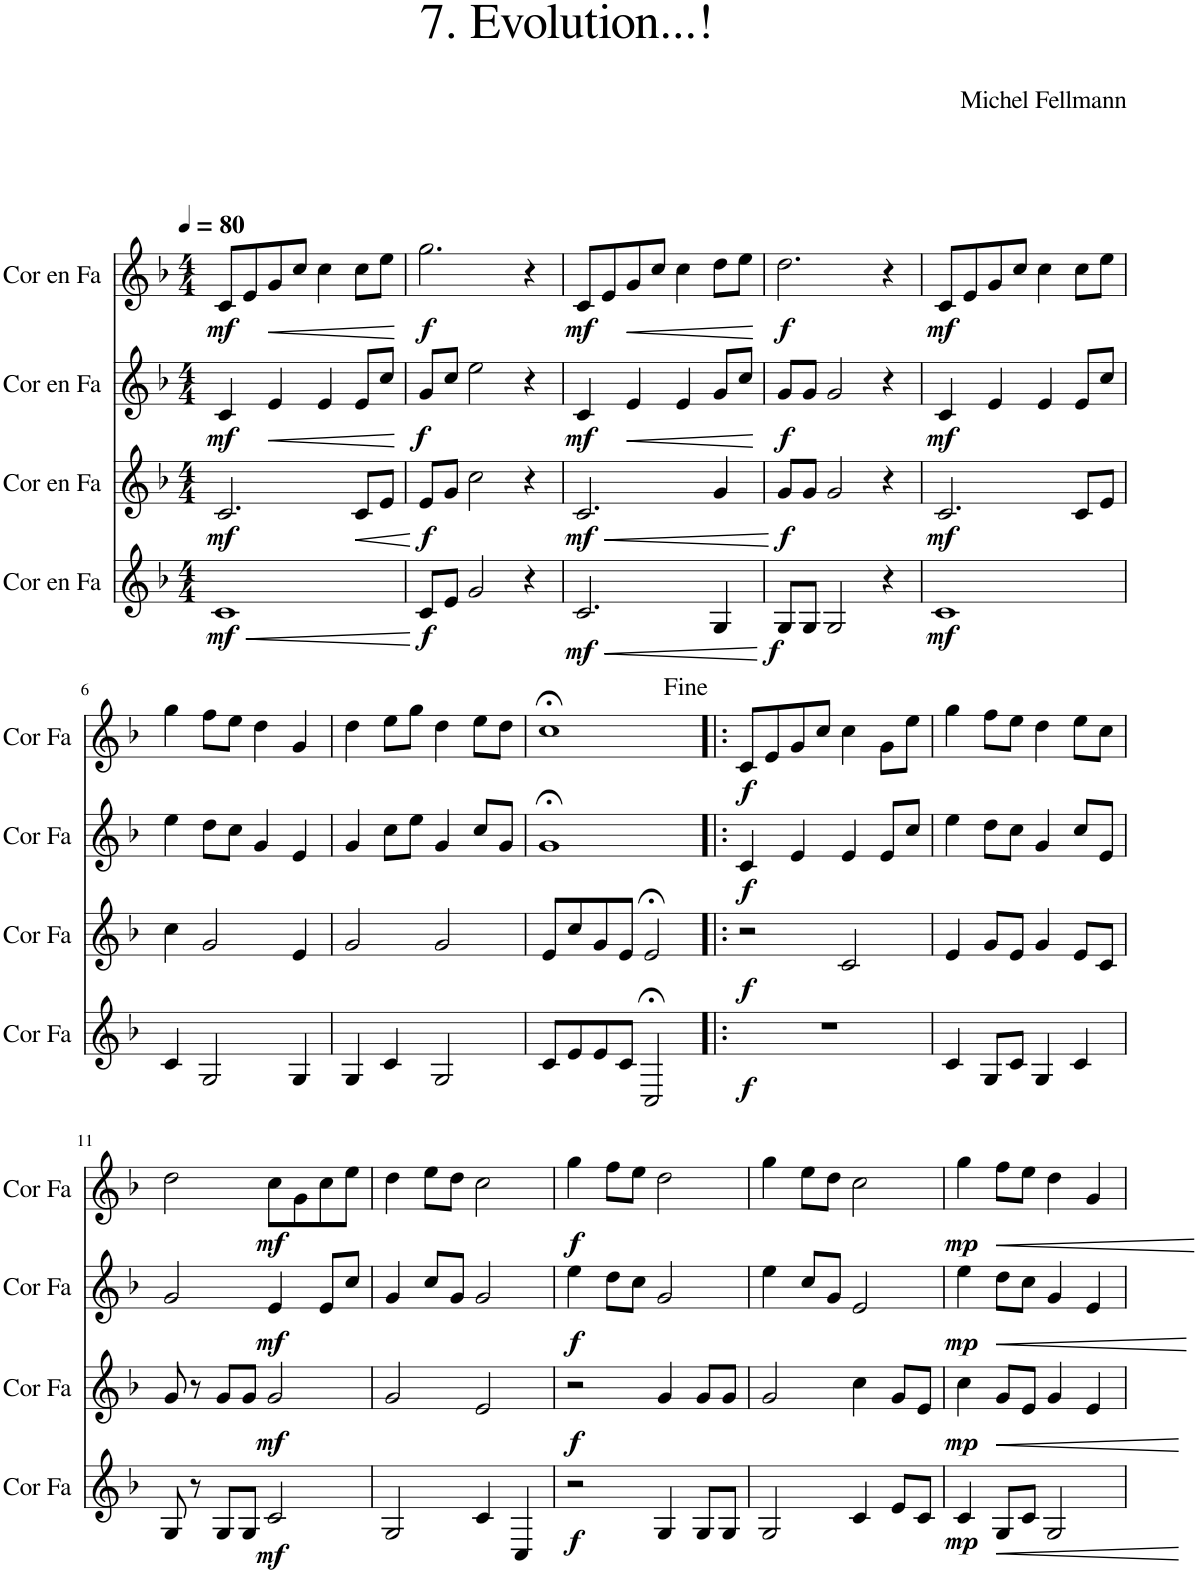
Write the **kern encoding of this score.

**kern	**dynam	**kern	**dynam	**kern	**dynam	**kern	**dynam
*part4	*part4	*part3	*part3	*part2	*part2	*part1	*part1
*staff4	*staff4	*staff3	*staff3	*staff2	*staff2	*staff1	*staff1
*I"Cor en Fa	*	*I"Cor en Fa	*	*I"Cor en Fa	*	*I"Cor en Fa	*
*I'Cor Fa	*	*I'Cor Fa	*	*I'Cor Fa	*	*I'Cor Fa	*
*clefG2	*	*clefG2	*	*clefG2	*	*clefG2	*
*Trd4c7	*	*Trd4c7	*	*Trd4c7	*	*Trd4c7	*
*k[b-]	*	*k[b-]	*	*k[b-]	*	*k[b-]	*
*M4/4	*	*M4/4	*	*M4/4	*	*M4/4	*
*MM80	*	*MM80	*	*MM80	*	*MM80	*
=1	=1	=1	=1	=1	=1	=1	=1
!	!LO:HP:b	!	!	!	!	!	!
!	!LO:DY:n=1:b	!	!LO:DY:b	!	!LO:DY:b	!	!LO:DY:b
1c	< mf	2.c/	mf	4c/	mf	8c/L	mf
.	.	.	.	.	.	8e/	.
!	!	!	!	!	!LO:HP:b	!	!LO:HP:b
.	.	.	.	4e/	<	8g/	<
.	.	.	.	.	.	8cc/J	.
.	.	.	.	4e/	.	4cc\	.
!	!	!	!LO:HP:b	!	!	!	!
.	.	8c/L	<	8e/L	.	8cc\L	.
.	.	8e/J	.	8cc/J	.	8ee\J	.
.	[	.	[	.	[	.	[
=2	=2	=2	=2	=2	=2	=2	=2
!	!LO:DY:b	!	!LO:DY:b	!	!LO:DY:b	!	!LO:DY:b
8c/L	f	8e/L	f	8g/L	f	2.gg\	f
8e/J	.	8g/J	.	8cc/J	.	.	.
2g/	.	2cc\	.	2ee\	.	.	.
4r	.	4r	.	4r	.	4r	.
=3	=3	=3	=3	=3	=3	=3	=3
!	!LO:HP:b	!	!LO:HP:b	!	!	!	!
!	!LO:DY:n=1:b	!	!LO:DY:n=1:b	!	!LO:DY:b	!	!LO:DY:b
2.c/	< mf	2.c/	< mf	4c/	mf	8c/L	mf
.	.	.	.	.	.	8e/	.
!	!	!	!	!	!LO:HP:b	!	!LO:HP:b
.	.	.	.	4e/	<	8g/	<
.	.	.	.	.	.	8cc/J	.
.	.	.	.	4e/	.	4cc\	.
4G/	.	4g/	.	8g/L	.	8dd\L	.
.	.	.	.	8cc/J	.	8ee\J	.
.	[	.	[	.	[	.	[
=4	=4	=4	=4	=4	=4	=4	=4
!	!LO:DY:b	!	!LO:DY:b	!	!LO:DY:b	!	!LO:DY:b
8G/L	f	8g/L	f	8g/L	f	2.dd\	f
8G/J	.	8g/J	.	8g/J	.	.	.
2G/	.	2g/	.	2g/	.	.	.
4r	.	4r	.	4r	.	4r	.
=5	=5	=5	=5	=5	=5	=5	=5
!	!LO:DY:b	!	!LO:DY:b	!	!LO:DY:b	!	!LO:DY:b
1c	mf	2.c/	mf	4c/	mf	8c/L	mf
.	.	.	.	.	.	8e/	.
.	.	.	.	4e/	.	8g/	.
.	.	.	.	.	.	8cc/J	.
.	.	.	.	4e/	.	4cc\	.
.	.	8c/L	.	8e/L	.	8cc\L	.
.	.	8e/J	.	8cc/J	.	8ee\J	.
!!LO:LB:g=z
=6	=6	=6	=6	=6	=6	=6	=6
4c/	.	4cc\	.	4ee\	.	4gg\	.
2G/	.	2g/	.	8dd\L	.	8ff\L	.
.	.	.	.	8cc\J	.	8ee\J	.
.	.	.	.	4g/	.	4dd\	.
4G/	.	4e/	.	4e/	.	4g/	.
=7	=7	=7	=7	=7	=7	=7	=7
4G/	.	2g/	.	4g/	.	4dd\	.
4c/	.	.	.	8cc\L	.	8ee\L	.
.	.	.	.	8ee\J	.	8gg\J	.
2G/	.	2g/	.	4g/	.	4dd\	.
.	.	.	.	8cc/L	.	8ee\L	.
.	.	.	.	8g/J	.	8dd\J	.
=8	=8	=8	=8	=8	=8	=8	=8
8c/L	.	8e/L	.	1g;<	.	1cc;<	.
8e/	.	8cc/	.	.	.	.	.
8e/	.	8g/	.	.	.	.	.
8c/J	.	8e/J	.	.	.	.	.
2C;</	.	2e;</	.	.	.	.	.
=9!|:	=9!|:	=9!|:	=9!|:	=9!|:	=9!|:	=9!|:	=9!|:
!	!LO:DY:b	!	!LO:DY:b	!	!LO:DY:b	!	!LO:DY:b
1r	f	2r	f	4c/	f	8c/L	f
.	.	.	.	.	.	8e/	.
.	.	.	.	4e/	.	8g/	.
.	.	.	.	.	.	8cc/J	.
.	.	2c/	.	4e/	.	4cc\	.
.	.	.	.	8e/L	.	8g\L	.
.	.	.	.	8cc/J	.	8ee\J	.
=10	=10	=10	=10	=10	=10	=10	=10
4c/	.	4e/	.	4ee\	.	4gg\	.
8G/L	.	8g/L	.	8dd\L	.	8ff\L	.
8c/J	.	8e/J	.	8cc\J	.	8ee\J	.
4G/	.	4g/	.	4g/	.	4dd\	.
4c/	.	8e/L	.	8cc/L	.	8ee\L	.
.	.	8c/J	.	8e/J	.	8cc\J	.
!!LO:LB:g=z
=11	=11	=11	=11	=11	=11	=11	=11
8G/	.	8g/	.	2g/	.	2dd\	.
8r	.	8r	.	.	.	.	.
8G/L	.	8g/L	.	.	.	.	.
8G/J	.	8g/J	.	.	.	.	.
!	!LO:DY:b	!	!LO:DY:b	!	!LO:DY:b	!	!LO:DY:b
2c/	mf	2g/	mf	4e/	mf	8cc\L	mf
.	.	.	.	.	.	8g\	.
.	.	.	.	8e/L	.	8cc\	.
.	.	.	.	8cc/J	.	8ee\J	.
=12	=12	=12	=12	=12	=12	=12	=12
2G/	.	2g/	.	4g/	.	4dd\	.
.	.	.	.	8cc/L	.	8ee\L	.
.	.	.	.	8g/J	.	8dd\J	.
4c/	.	2e/	.	2g/	.	2cc\	.
4C/	.	.	.	.	.	.	.
=13	=13	=13	=13	=13	=13	=13	=13
!	!LO:DY:b	!	!LO:DY:b	!	!LO:DY:b	!	!LO:DY:b
2r	f	2r	f	4ee\	f	4gg\	f
.	.	.	.	8dd\L	.	8ff\L	.
.	.	.	.	8cc\J	.	8ee\J	.
4G/	.	4g/	.	2g/	.	2dd\	.
8G/L	.	8g/L	.	.	.	.	.
8G/J	.	8g/J	.	.	.	.	.
=14	=14	=14	=14	=14	=14	=14	=14
2G/	.	2g/	.	4ee\	.	4gg\	.
.	.	.	.	8cc/L	.	8ee\L	.
.	.	.	.	8g/J	.	8dd\J	.
4c/	.	4cc\	.	2e/	.	2cc\	.
8e/L	.	8g/L	.	.	.	.	.
8c/J	.	8e/J	.	.	.	.	.
=15	=15	=15	=15	=15	=15	=15	=15
!	!LO:DY:b	!	!LO:DY:b	!	!LO:DY:b	!	!LO:DY:b
4c/	mp	4cc\	mp	4ee\	mp	4gg\	mp
!	!LO:HP:b	!	!LO:HP:b	!	!LO:HP:b	!	!LO:HP:b
8G/L	<	8g/L	<	8dd\L	<	8ff\L	<
8c/J	.	8e/J	.	8cc\J	.	8ee\J	.
2G/	.	4g/	.	4g/	.	4dd\	.
.	.	4e/	.	4e/	.	4g/	.
.	[	.	[	.	[	.	[
=	=	=	=	=	=	=	=
*-	*-	*-	*-	*-	*-	*-	*-
